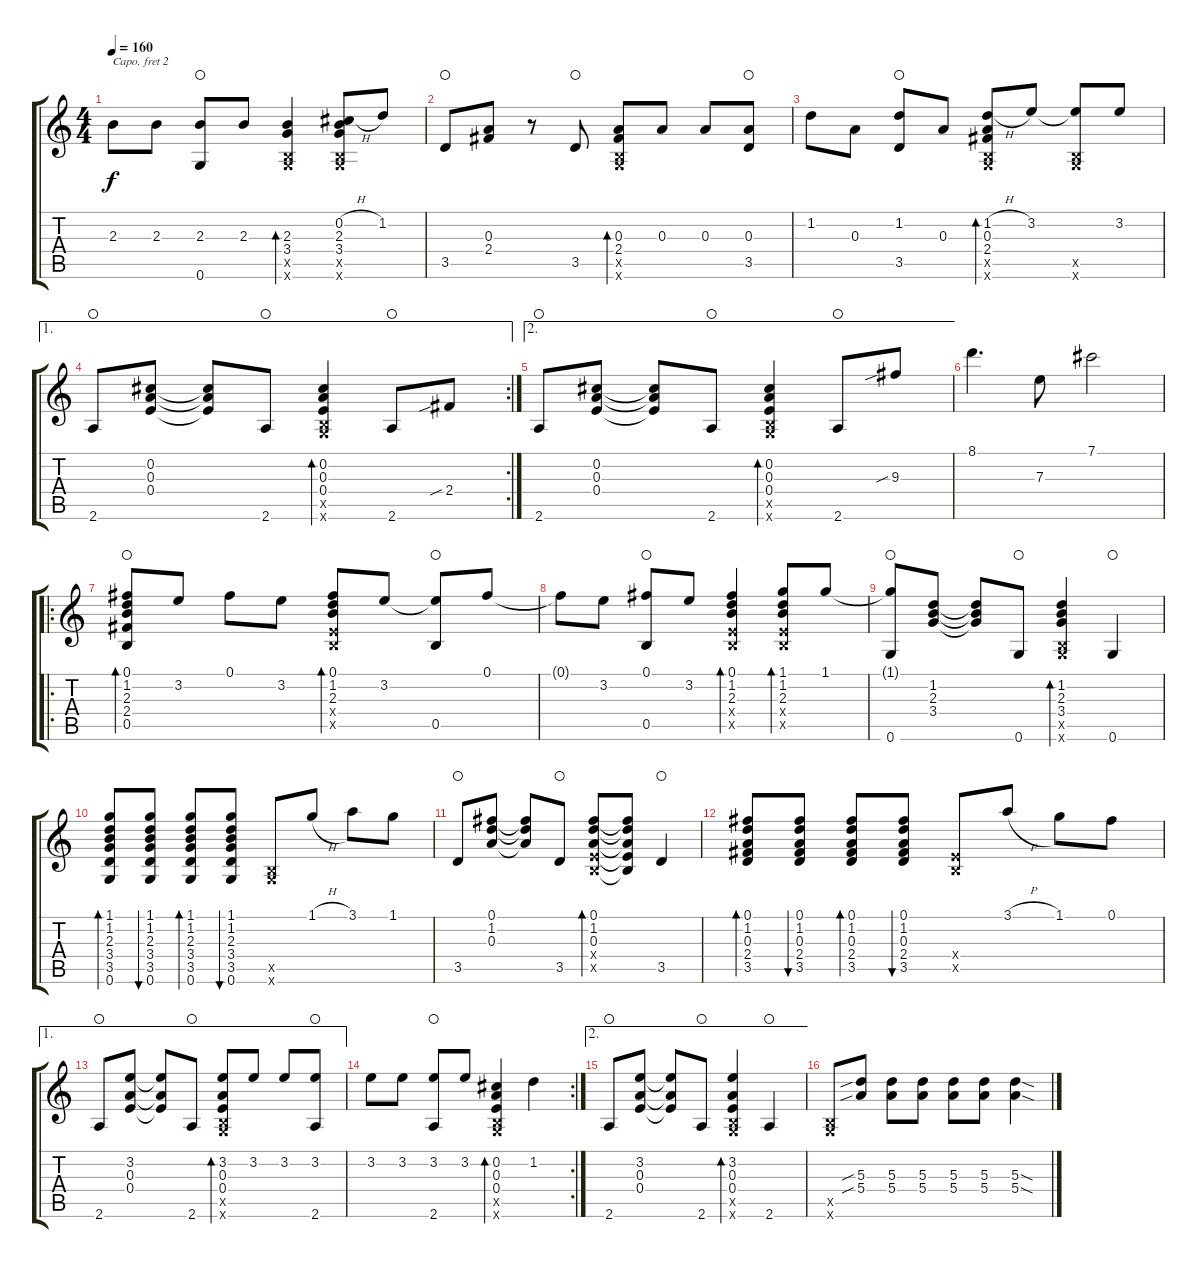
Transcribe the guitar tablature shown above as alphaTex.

\track "" {instrument acousticguitarsteel}
\staff {score tabs}
\capo 2
\tuning (E4 B3 G3 D3 A2 F2) {hide}
\ts (4 4)
\tempo 160
\clef g2
\ks c
2.3.8{dy f} 2.3.8 (2.3 0.6).8{waho} 2.3.8 (2.3 3.4 0.5{x} 0.6{x}).4{bd 60} (0.2{h} 2.3 3.4 0.5{x} 0.6{x}).8 1.2.8 |
3.5.8{waho} (0.3 2.4).8 r.8 3.5.8{waho} (0.3 2.4 0.5{x} 0.6{x}).8{bd 60} 0.3.8 0.3.8 (0.3 3.5).8{waho} |
1.2.8 0.3.8 (1.2 3.5).8{waho} 0.3.8 (1.2{h} 0.3 2.4 0.5{x} 0.6{x}).8{bd 60} 3.2.8 (3.2{t} 0.5{x} 0.6{x}).8 3.2.8 |
\ae 1
\rc 2
2.6.8{waho} (0.2 0.3 0.4).8 (0.2{t} 0.3{t} 0.4{t}).8 2.6.8{waho} (0.2 0.3 0.4 0.5{x} 0.6{x}).4{bd 60} 2.6.8{waho} 2.4{sib}.8 |
\ae 2
2.6.8{waho} (0.2 0.3 0.4).8 (0.2{t} 0.3{t} 0.4{t}).8 2.6.8{waho} (0.2 0.3 0.4 0.5{x} 0.6{x}).4{bd 60} 2.6.8{waho} 9.3{sib}.8 |
8.1.4{d} 7.3.8 7.1.2 |
\ro
(0.1 1.2 2.3 2.4 0.5).8{bd 60 waho} 3.2.8 0.1.8 3.2.8 (0.1 1.2 2.3 0.4{x} 0.5{x}).8{bd 60} 3.2.8 (3.2{t} 0.5).8{waho} 0.1.8 |
0.1{t}.8 3.2.8 (0.1 0.5).8{waho} 3.2.8 (0.1 1.2 2.3 0.4{x} 0.5{x}).4{bd 60} (1.1 1.2 2.3 0.4{x} 0.5{x}).8{bd 60} 1.1.8 |
(1.1{t} 0.6).8{waho} (1.2 2.3 3.4).8 (1.2{t} 2.3{t} 3.4{t}).8 0.6.8{waho} (1.2 2.3 3.4 0.5{x} 0.6{x}).4{bd 60} 0.6.4{waho} |
(1.1 1.2 2.3 3.4 3.5 0.6).8{bd 60} (1.1 1.2 2.3 3.4 3.5 0.6).8{bu 60} (1.1 1.2 2.3 3.4 3.5 0.6).8{bd 60} (1.1 1.2 2.3 3.4 3.5 0.6).8{bu 60} (0.5{x} 0.6{x}).8 1.1{h}.8 3.1.8 1.1.8 |
3.5.8{waho} (0.1 1.2 0.3).8 (0.1{t} 1.2{t} 0.3{t}).8 3.5.8{waho} (0.1 1.2 0.3 0.4{x} 0.5{x}).8{bd 60} (0.1{t} 1.2{t} 0.3{t} 0.4{t} 0.5{t}).8 3.5.4{waho} |
(0.1 1.2 0.3 2.4 3.5).8{bd 60} (0.1 1.2 0.3 2.4 3.5).8{bu 60} (0.1 1.2 0.3 2.4 3.5).8{bd 60} (0.1 1.2 0.3 2.4 3.5).8{bu 60} (0.4{x} 0.5{x}).8 3.1{h}.8 1.1.8 0.1.8 |
\ae 1
2.6.8{waho} (3.2 0.3 0.4).8 (3.2{t} 0.3{t} 0.4{t}).8 2.6.8{waho} (3.2 0.3 0.4 0.5{x} 0.6{x}).8{bd 60} 3.2.8 3.2.8 (3.2 2.6).8{waho} |
\rc 2
3.2.8 3.2.8 (3.2 2.6).8{waho} 3.2.8 (0.2 0.3 0.4 0.5{x} 0.6{x}).4{bd 60} 1.2.4 |
\ae 2
2.6.8{waho} (3.2 0.3 0.4).8 (3.2{t} 0.3{t} 0.4{t}).8 2.6.8{waho} (3.2 0.3 0.4 0.5{x} 0.6{x}).4{bd 60} 2.6.4{waho} |
(0.5{x} 0.6{x}).8 (5.3{sib} 5.4{sib}).8 (5.3 5.4).8 (5.3 5.4).8 (5.3 5.4).8 (5.3 5.4).8 (5.3{sod} 5.4{sod}).4
